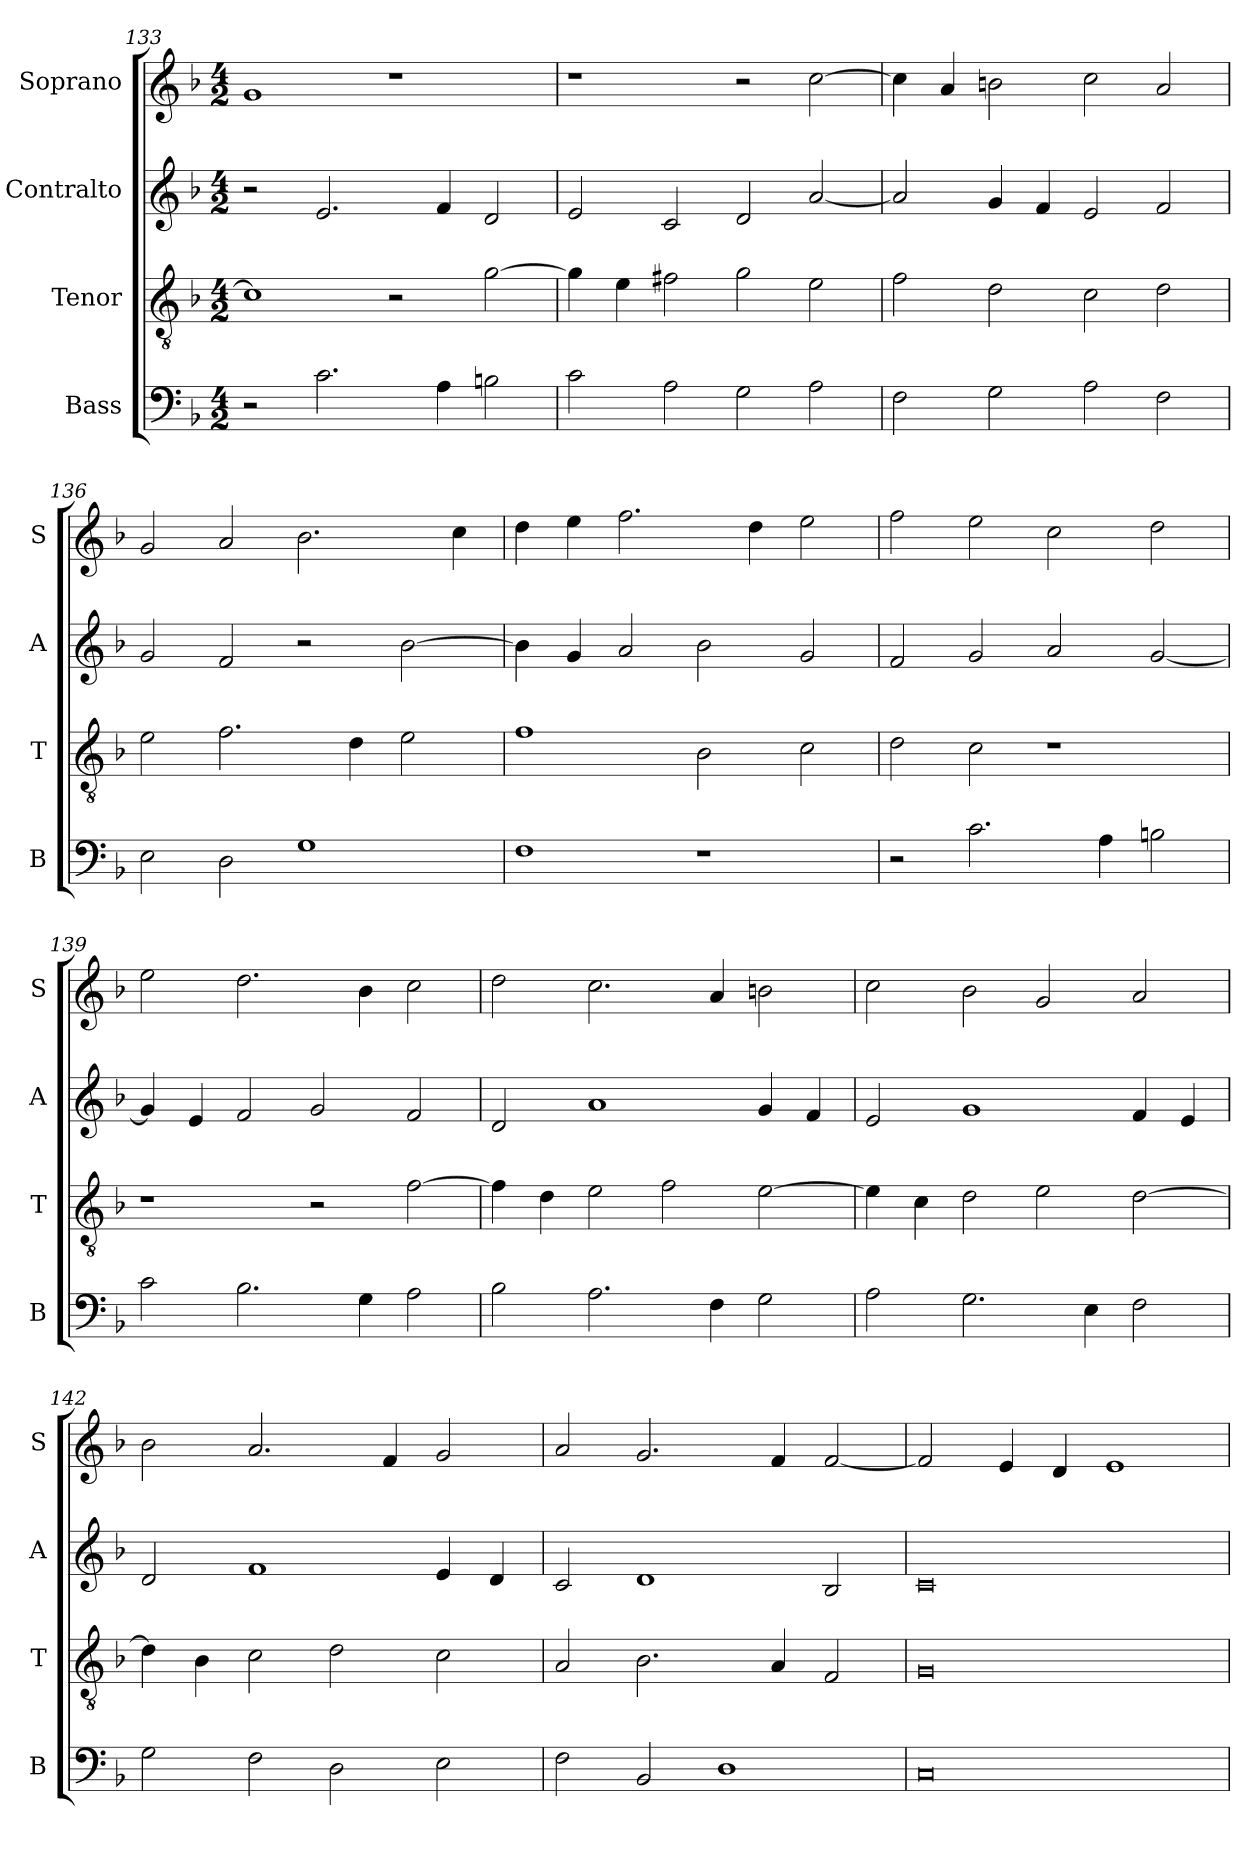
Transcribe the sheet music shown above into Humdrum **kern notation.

**kern	**kern	**kern	**kern
*part4	*part3	*part2	*part1
*staff4	*staff3	*staff2	*staff1
*I"Bass	*I"Tenor	*I"Contralto	*I"Soprano
*I'B	*I'T	*I'A	*I'S
*clefF4	*clefGv2	*clefG2	*clefG2
*k[b-]	*k[b-]	*k[b-]	*k[b-]
*F:ion	*F:ion	*F:ion	*F:ion
*M4/2	*M4/2	*M4/2	*M4/2
=133	=133	=133	=133
2r	1c]	2r	1g
2.c	.	2.e	.
.	2r	.	1r
4A	.	4f	.
2Bn	[2g	2d	.
=134	=134	=134	=134
2c	4g]	2e	1r
.	4e	.	.
2A	2f#X	2c	.
2G	2g	2d	2r
2A	2e	[2a	[2cc
=135	=135	=135	=135
2F	2f	2a]	4cc]
.	.	.	4a
2G	2d	4g	2bn
.	.	4f	.
2A	2c	2e	2cc
2F	2d	2f	2a
=136	=136	=136	=136
2E	2e	2g	2g
2D	2.f	2f	2a
1G	.	2r	2.b-
.	4d	.	.
.	2e	[2b-	.
.	.	.	4cc
=137	=137	=137	=137
1F	1f	4b-]	4dd
.	.	4g	4ee
.	.	2a	2.ff
1r	2B-	2b-	.
.	.	.	4dd
.	2c	2g	2ee
=138	=138	=138	=138
2r	2d	2f	2ff
2.c	2c	2g	2ee
.	1r	2a	2cc
4A	.	.	.
2Bn	.	[2g	2dd
=139	=139	=139	=139
2c	1r	4g]	2ee
.	.	4e	.
2.B-	.	2f	2.dd
.	2r	2g	.
4G	.	.	4b-
2A	[2f	2f	2cc
=140	=140	=140	=140
2B-	4f]	2d	2dd
.	4d	.	.
2.A	2e	1a	2.cc
.	2f	.	.
4F	.	.	4a
2G	[2e	4g	2bn
.	.	4f	.
=141	=141	=141	=141
2A	4e]	2e	2cc
.	4c	.	.
2.G	2d	1g	2b-
.	2e	.	2g
4E	.	.	.
2F	[2d	4f	2a
.	.	4e	.
=142	=142	=142	=142
2G	4d]	2d	2b-
.	4B-	.	.
2F	2c	1f	2.a
2D	2d	.	.
.	.	.	4f
2E	2c	4e	2g
.	.	4d	.
=143	=143	=143	=143
2F	2A	2c	2a
2BB-	2.B-	1d	2.g
1D	.	.	.
.	4A	.	4f
.	2F	2B-	[2f
=144	=144	=144	=144
0C	0G	0c	2f]
.	.	.	4e
.	.	.	4d
.	.	.	1e
=	=	=	=
*-	*-	*-	*-
